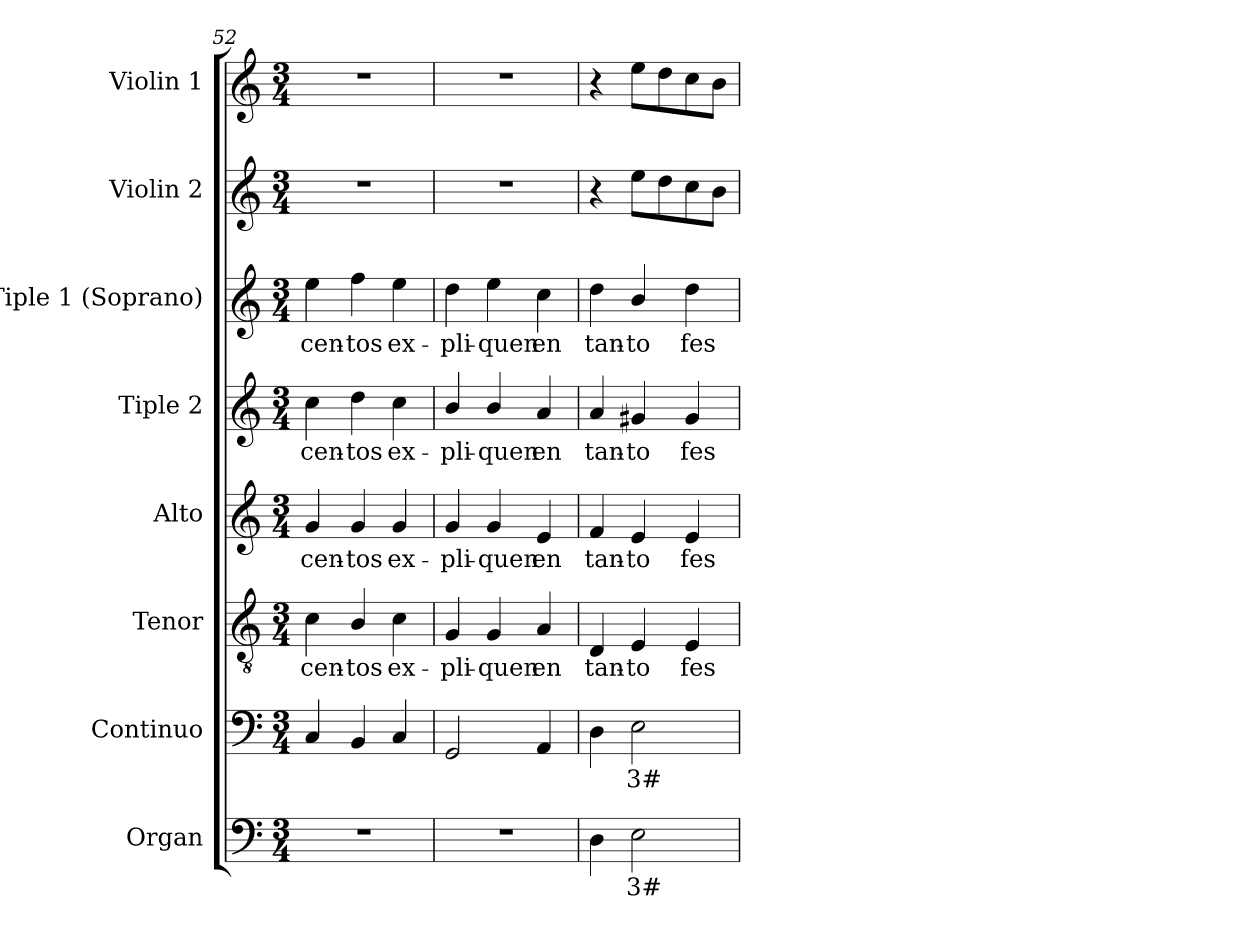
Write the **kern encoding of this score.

**kern	**text	**kern	**text	**kern	**text	**kern	**text	**kern	**text	**kern	**text	**kern	**kern
*part8	*part8	*part7	*part7	*part6	*part6	*part5	*part5	*part4	*part4	*part3	*part3	*part2	*part1
*staff8	*staff8	*staff7	*staff7	*staff6	*staff6	*staff5	*staff5	*staff4	*staff4	*staff3	*staff3	*staff2	*staff1
*I"Organ	*	*I"Continuo	*	*I"Tenor	*	*I"Alto	*	*I"Tiple 2	*	*I"Tiple 1 (Soprano)	*	*I"Violin 2	*I"Violin 1
*I'Org.	*	*I'Cont.	*	*I'T.	*	*I'A.	*	*	*	*I'S	*	*I'Vln. 2	*I'Vln. 1
*clefF4	*	*clefF4	*	*clefGv2	*	*clefG2	*	*clefG2	*	*clefG2	*	*clefG2	*clefG2
*	*	*	*	*ITrd7c12	*	*	*	*	*	*	*	*	*
*k[]	*	*k[]	*	*k[]	*	*k[]	*	*k[]	*	*k[]	*	*k[]	*k[]
*C:	*	*C:	*	*C:	*	*C:	*	*C:	*	*C:	*	*C:	*C:
*M3/4	*	*M3/4	*	*M3/4	*	*M3/4	*	*M3/4	*	*M3/4	*	*M3/4	*M3/4
=52	=52	=52	=52	=52	=52	=52	=52	=52	=52	=52	=52	=52	=52
!LO:N:vis=1	!	!	!	!	!	!	!	!	!	!	!	!	!
!	!	!	!	!	!LO:LY:b:color=#000000	!	!	!	!	!	!	!	!
!	!	!	!	!	!	!	!LO:LY:b:color=#000000	!	!	!	!	!	!
!	!	!	!	!	!	!	!	!	!LO:LY:b:color=#000000	!	!	!	!
!	!	!	!	!	!	!	!	!	!	!	!LO:LY:b:color=#000000	!LO:N:vis=1	!LO:N:vis=1
2.r	.	4Ci/	.	4Ci\	-cen-	4gi/	-cen-	4cci\	-cen-	4eei\	-cen-	2.r	2.r
!	!	!	!	!	!LO:LY:b:color=#000000	!	!	!	!	!	!	!	!
!	!	!	!	!	!	!	!LO:LY:b:color=#000000	!	!	!	!	!	!
!	!	!	!	!	!	!	!	!	!LO:LY:b:color=#000000	!	!	!	!
!	!	!	!	!	!	!	!	!	!	!	!LO:LY:b:color=#000000	!	!
.	.	4BBi/	.	4BBi/	-tos	4gi/	-tos	4ddi\	-tos	4ffi\	-tos	.	.
!	!	!	!	!	!LO:LY:b:color=#000000	!	!	!	!	!	!	!	!
!	!	!	!	!	!	!	!LO:LY:b:color=#000000	!	!	!	!	!	!
!	!	!	!	!	!	!	!	!	!LO:LY:b:color=#000000	!	!	!	!
!	!	!	!	!	!	!	!	!	!	!	!LO:LY:b:color=#000000	!	!
.	.	4Ci/	.	4Ci\	ex-	4gi/	ex-	4cci\	ex-	4eei\	ex-	.	.
=53	=53	=53	=53	=53	=53	=53	=53	=53	=53	=53	=53	=53	=53
!LO:N:vis=1	!	!	!	!	!	!	!	!	!	!	!	!	!
!	!	!	!	!	!LO:LY:b:color=#000000	!	!	!	!	!	!	!	!
!	!	!	!	!	!	!	!LO:LY:b:color=#000000	!	!	!	!	!	!
!	!	!	!	!	!	!	!	!	!LO:LY:b:color=#000000	!	!	!	!
!	!	!	!	!	!	!	!	!	!	!	!LO:LY:b:color=#000000	!LO:N:vis=1	!LO:N:vis=1
2.r	.	2GGi/	.	4GGi/	-pli-	4gi/	-pli-	4bi/	-pli-	4ddi\	-pli-	2.r	2.r
!	!	!	!	!	!LO:LY:b:color=#000000	!	!	!	!	!	!	!	!
!	!	!	!	!	!	!	!LO:LY:b:color=#000000	!	!	!	!	!	!
!	!	!	!	!	!	!	!	!	!LO:LY:b:color=#000000	!	!	!	!
!	!	!	!	!	!	!	!	!	!	!	!LO:LY:b:color=#000000	!	!
.	.	.	.	4GGi/	-quen	4gi/	-quen	4bi/	-quen	4eei\	-quen	.	.
!	!	!	!	!	!LO:LY:b:color=#000000	!	!	!	!	!	!	!	!
!	!	!	!	!	!	!	!LO:LY:b:color=#000000	!	!	!	!	!	!
!	!	!	!	!	!	!	!	!	!LO:LY:b:color=#000000	!	!	!	!
!	!	!	!	!	!	!	!	!	!	!	!LO:LY:b:color=#000000	!	!
.	.	4AAi/	.	4AAi/	en	4ei/	en	4ai/	en	4cci\	en	.	.
=54	=54	=54	=54	=54	=54	=54	=54	=54	=54	=54	=54	=54	=54
!	!	!	!	!	!LO:LY:b:color=#000000	!	!	!	!	!	!	!	!
!	!	!	!	!	!	!	!LO:LY:b:color=#000000	!	!	!	!	!	!
!	!	!	!	!	!	!	!	!	!LO:LY:b:color=#000000	!	!	!	!
!	!	!	!	!	!	!	!	!	!	!	!LO:LY:b:color=#000000	!	!
4Di\	.	4Di\	.	4DDi/	tan-	4fi/	tan-	4ai/	tan-	4ddi\	tan-	4r	4r
!	!LO:LY:b:color=#000000	!	!	!	!	!	!	!	!	!	!	!	!
!	!	!	!LO:LY:b:color=#000000	!	!	!	!	!	!	!	!	!	!
!	!	!	!	!	!LO:LY:b:color=#000000	!	!	!	!	!	!	!	!
!	!	!	!	!	!	!	!LO:LY:b:color=#000000	!	!	!	!	!	!
!	!	!	!	!	!	!	!	!	!LO:LY:b:color=#000000	!	!	!	!
!	!	!	!	!	!	!	!	!	!	!	!LO:LY:b:color=#000000	!	!
2Ei\	3#	2Ei\	3#	4EEi/	-to	4ei/	-to	4g#Xi/	-to	4bi/	-to	8eei\L	8eei\L
.	.	.	.	.	.	.	.	.	.	.	.	8ddi\	8ddi\
!	!	!	!	!	!LO:LY:b:color=#000000	!	!	!	!	!	!	!	!
!	!	!	!	!	!	!	!LO:LY:b:color=#000000	!	!	!	!	!	!
!	!	!	!	!	!	!	!	!	!LO:LY:b:color=#000000	!	!	!	!
!	!	!	!	!	!	!	!	!	!	!	!LO:LY:b:color=#000000	!	!
.	.	.	.	4EEi/	fes-	4ei/	fes-	4g#i/	fes-	4ddi\	fes-	8cci\	8cci\
.	.	.	.	.	.	.	.	.	.	.	.	8bi\J	8bi\J
=	=	=	=	=	=	=	=	=	=	=	=	=	=
*-	*-	*-	*-	*-	*-	*-	*-	*-	*-	*-	*-	*-	*-
